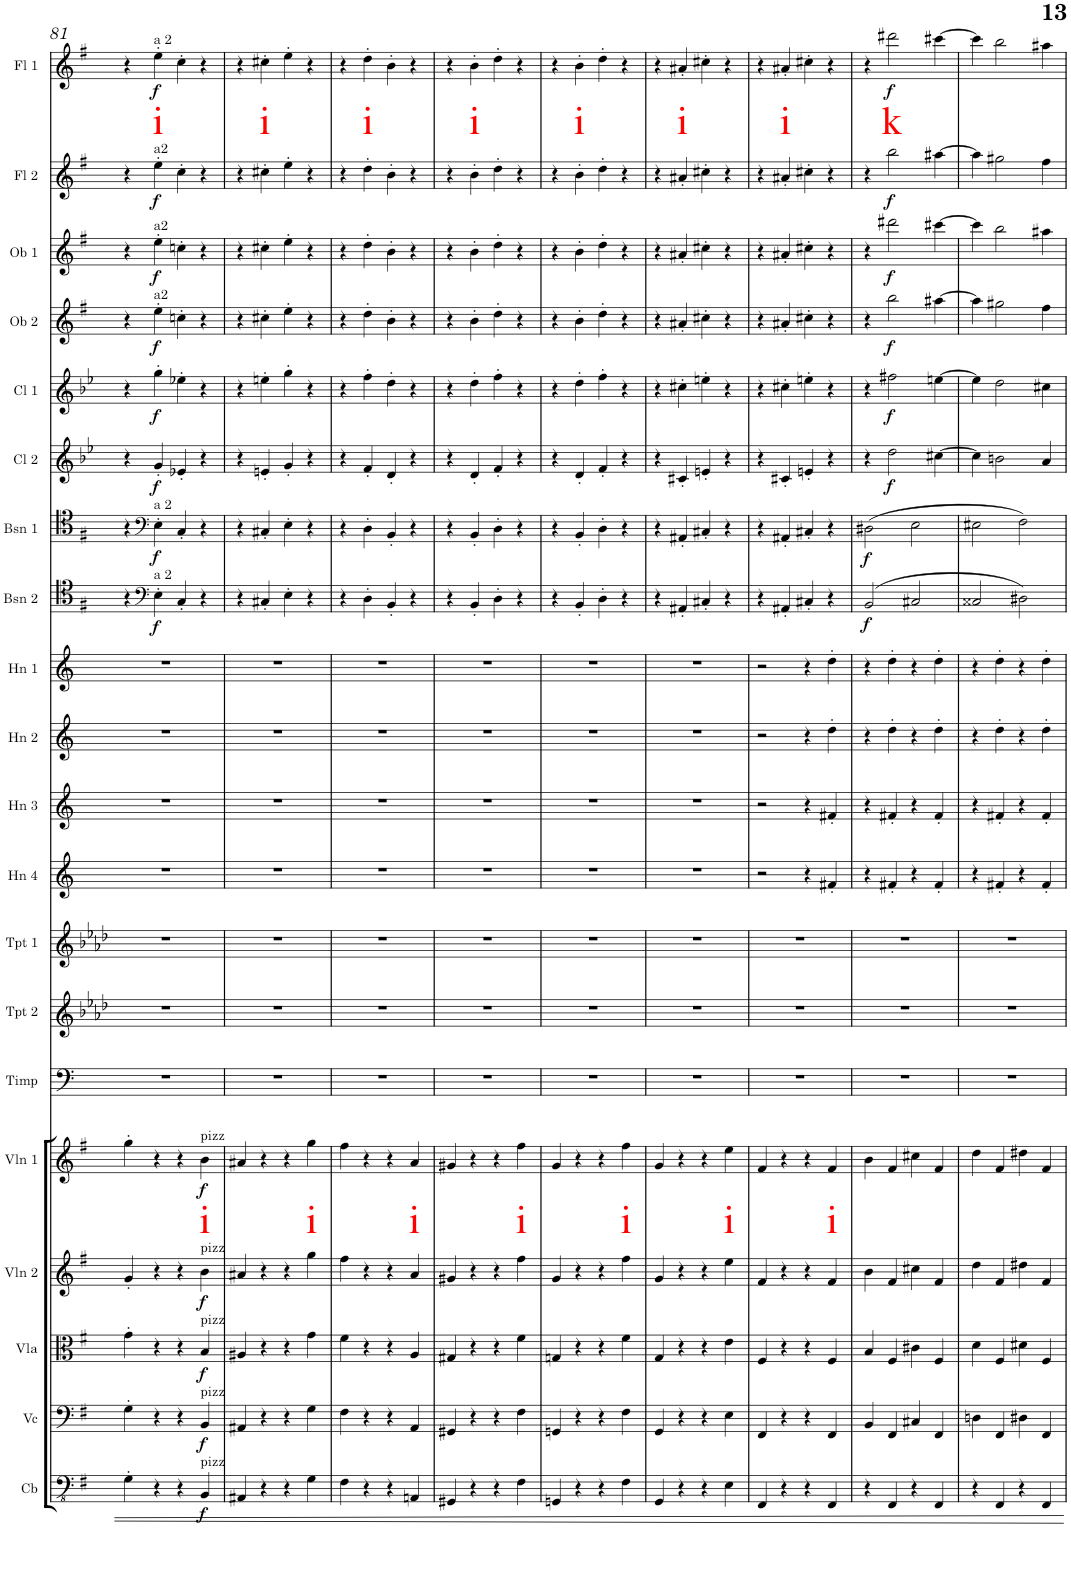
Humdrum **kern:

**kern	**dynam	**kern	**dynam	**kern	**dynam	**kern	**dynam	**kern	**text	**dynam	**kern	**kern	**kern	**kern	**kern	**kern	**kern	**kern	**dynam	**kern	**dynam	**kern	**dynam	**kern	**dynam	**kern	**dynam	**kern	**dynam	**kern	**dynam	**kern	**text	**dynam
*part20	*part20	*part19	*part19	*part18	*part18	*part17	*part17	*part16	*part16	*part16	*part15	*part14	*part13	*part12	*part11	*part10	*part9	*part8	*part8	*part7	*part7	*part6	*part6	*part5	*part5	*part4	*part4	*part3	*part3	*part2	*part2	*part1	*part1	*part1
*staff20	*staff20	*staff19	*staff19	*staff18	*staff18	*staff17	*staff17	*staff16	*staff16	*staff16	*staff15	*staff14	*staff13	*staff12	*staff11	*staff10	*staff9	*staff8	*staff8	*staff7	*staff7	*staff6	*staff6	*staff5	*staff5	*staff4	*staff4	*staff3	*staff3	*staff2	*staff2	*staff1	*staff1	*staff1
*I"Contrabass	*	*I"Violoncello	*	*I"Viola	*	*I"Violin 2	*	*I"Violin 1	*	*	*I"Timpani	*I"E Trumpet 2	*I"E Trumpet 1	*I"C Horn 4	*I"C Horn 3	*I"E Horn 2	*I"E Horn 1	*I"Bassoon 2	*	*I"Bassoon 1	*	*I"A Clarinet 2	*	*I"A Clarinet 1	*	*I"Oboe 2	*	*I"Oboe 1	*	*I"Flute 2	*	*I"Flute 1	*	*
*I'Cb	*	*I'Vc	*	*I'Vla	*	*I'Vln 2	*	*I'Vln 1	*	*	*I'Timp	*I'Tpt 2	*I'Tpt 1	*I'Hn 4	*I'Hn 3	*I'Hn 2	*I'Hn 1	*I'Bsn 2	*	*I'Bsn 1	*	*I'Cl 2	*	*I'Cl 1	*	*I'Ob 2	*	*I'Ob 1	*	*I'Fl 2	*	*I'Fl 1	*	*
!!LO:PB:g=z
*clefFv4	*	*clefF4	*	*clefC3	*	*clefG2	*	*clefG2	*	*	*clefF4	*clefG2	*clefG2	*clefG2	*clefG2	*clefG2	*clefG2	*clefC4	*	*clefC4	*	*clefG2	*	*clefG2	*	*clefG2	*	*clefG2	*	*clefG2	*	*clefG2	*	*
*Trd7c12	*	*	*	*	*	*	*	*	*	*	*	*Trd-2c-4	*Trd-2c-4	*Trd7c12	*Trd7c12	*Trd5c8	*Trd5c8	*	*	*	*	*Trd2c3	*	*Trd2c3	*	*	*	*	*	*	*	*	*	*
*k[f#]	*	*k[f#]	*	*k[f#]	*	*k[f#]	*	*k[f#]	*	*	*k[]	*k[b-e-a-d-]	*k[b-e-a-d-]	*k[]	*k[]	*k[]	*k[]	*k[f#]	*	*k[f#]	*	*k[b-e-]	*	*k[b-e-]	*	*k[f#]	*	*k[f#]	*	*k[f#]	*	*k[f#]	*	*
*M2/2	*	*M2/2	*	*M2/2	*	*M2/2	*	*M2/2	*	*	*M2/2	*M2/2	*M2/2	*M2/2	*M2/2	*M2/2	*M2/2	*M2/2	*	*M2/2	*	*M2/2	*	*M2/2	*	*M2/2	*	*M2/2	*	*M2/2	*	*M2/2	*	*
*met(c|)	*	*met(c|)	*	*met(c|)	*	*met(c|)	*	*met(c|)	*	*	*met(c|)	*met(c|)	*met(c|)	*met(c|)	*met(c|)	*met(c|)	*met(c|)	*met(c|)	*	*met(c|)	*	*met(c|)	*	*met(c|)	*	*met(c|)	*	*met(c|)	*	*met(c|)	*	*met(c|)	*	*
=81	=81	=81	=81	=81	=81	=81	=81	=81	=81	=81	=81	=81	=81	=81	=81	=81	=81	=81	=81	=81	=81	=81	=81	=81	=81	=81	=81	=81	=81	=81	=81	=81	=81	=81
4GG'\	.	4G'\	.	4g'\	.	4g'/	.	4gg'\	.	.	1r	1r	1r	1r	1r	1r	1r	4r	.	4r	.	4r	.	4r	.	4r	.	4r	.	4r	.	4r	.	.
*	*	*	*	*	*	*	*	*	*	*	*	*	*	*	*	*	*	*clefF4	*	*clefF4	*	*	*	*	*	*	*	*	*	*	*	*	*	*
!	!	!	!	!	!	!	!	!	!	!	!	!	!	!	!	!	!	!	!	!	!	!	!	!	!	!	!	!	!	!	!	!LO:TX:a:t=a 2	!	!
!	!	!	!	!	!	!	!	!	!	!	!	!	!	!	!	!	!	!	!	!	!	!	!	!	!	!	!	!	!	!LO:TX:a:t=a2	!	!	!	!
!	!	!	!	!	!	!	!	!	!	!	!	!	!	!	!	!	!	!	!	!	!	!	!	!	!	!	!	!LO:TX:a:t=a2	!	!	!	!	!	!
!	!	!	!	!	!	!	!	!	!	!	!	!	!	!	!	!	!	!	!	!	!	!	!	!	!	!LO:TX:a:t=a2	!	!	!	!	!	!	!	!
!	!	!	!	!	!	!	!	!	!	!	!	!	!	!	!	!	!	!	!	!LO:TX:a:t=a 2	!	!	!	!	!	!	!	!	!	!	!	!	!	!
!	!	!	!	!	!	!	!	!	!	!	!	!	!	!	!	!	!	!LO:TX:a:t=a 2	!	!	!	!	!	!	!	!	!	!	!	!	!	!	!	!
!	!	!	!	!	!	!	!	!	!	!	!	!	!	!	!	!	!	!	!LO:DY:b	!	!LO:DY:b	!	!LO:DY:b	!	!LO:DY:b	!	!LO:DY:b	!	!LO:DY:b	!	!LO:DY:b	!	!LO:LY:b:color=#FF0000	!LO:DY:b
4r	.	4r	.	4r	.	4r	.	4r	.	.	.	.	.	.	.	.	.	4E'\	f	4E'\	f	4g'/	f	4gg'\	f	4ee'\	f	4ee'\	f	4ee'\	f	4ee'\	i	f
4r	.	4r	.	4r	.	4r	.	4r	.	.	.	.	.	.	.	.	.	4C'/	.	4C'/	.	4e-X'/	.	4ee-X'\	.	4ccn'\	.	4ccn'\	.	4cc'\	.	4cc'\	.	.
!	!	!	!	!	!	!	!	!LO:TX:a:t=pizz	!	!	!	!	!	!	!	!	!	!	!	!	!	!	!	!	!	!	!	!	!	!	!	!	!	!
!	!	!	!	!	!	!LO:TX:a:t=pizz	!	!	!	!	!	!	!	!	!	!	!	!	!	!	!	!	!	!	!	!	!	!	!	!	!	!	!	!
!	!	!	!	!LO:TX:a:t=pizz	!	!	!	!	!	!	!	!	!	!	!	!	!	!	!	!	!	!	!	!	!	!	!	!	!	!	!	!	!	!
!	!	!LO:TX:a:t=pizz	!	!	!	!	!	!	!	!	!	!	!	!	!	!	!	!	!	!	!	!	!	!	!	!	!	!	!	!	!	!	!	!
!LO:TX:a:t=pizz	!	!	!	!	!	!	!	!	!	!	!	!	!	!	!	!	!	!	!	!	!	!	!	!	!	!	!	!	!	!	!	!	!	!
!	!LO:DY:b	!	!LO:DY:b	!	!LO:DY:b	!	!LO:DY:b	!	!LO:LY:b:color=#FF0000	!LO:DY:b	!	!	!	!	!	!	!	!	!	!	!	!	!	!	!	!	!	!	!	!	!	!	!	!
4BBB/	f	4BB/	f	4B/	f	4b\	f	4b\	i	f	.	.	.	.	.	.	.	4r	.	4r	.	4r	.	4r	.	4r	.	4r	.	4r	.	4r	.	.
=82	=82	=82	=82	=82	=82	=82	=82	=82	=82	=82	=82	=82	=82	=82	=82	=82	=82	=82	=82	=82	=82	=82	=82	=82	=82	=82	=82	=82	=82	=82	=82	=82	=82	=82
4AAA#X/	.	4AA#X/	.	4A#X/	.	4a#X/	.	4a#X/	.	.	1r	1r	1r	1r	1r	1r	1r	4r	.	4r	.	4r	.	4r	.	4r	.	4r	.	4r	.	4r	.	.
!	!	!	!	!	!	!	!	!	!	!	!	!	!	!	!	!	!	!	!	!	!	!	!	!	!	!	!	!	!	!	!	!	!LO:LY:b:color=#FF0000	!
4r	.	4r	.	4r	.	4r	.	4r	.	.	.	.	.	.	.	.	.	4C#X'/	.	4C#X'/	.	4en'/	.	4een'\	.	4cc#X'\	.	4cc#X'\	.	4cc#X'\	.	4cc#X'\	i	.
4r	.	4r	.	4r	.	4r	.	4r	.	.	.	.	.	.	.	.	.	4E'\	.	4E'\	.	4g'/	.	4gg'\	.	4ee'\	.	4ee'\	.	4ee'\	.	4ee'\	.	.
!	!	!	!	!	!	!	!	!	!LO:LY:b:color=#FF0000	!	!	!	!	!	!	!	!	!	!	!	!	!	!	!	!	!	!	!	!	!	!	!	!	!
4GG\	.	4G\	.	4g\	.	4gg\	.	4gg\	i	.	.	.	.	.	.	.	.	4r	.	4r	.	4r	.	4r	.	4r	.	4r	.	4r	.	4r	.	.
=83	=83	=83	=83	=83	=83	=83	=83	=83	=83	=83	=83	=83	=83	=83	=83	=83	=83	=83	=83	=83	=83	=83	=83	=83	=83	=83	=83	=83	=83	=83	=83	=83	=83	=83
4FF#\	.	4F#\	.	4f#\	.	4ff#\	.	4ff#\	.	.	1r	1r	1r	1r	1r	1r	1r	4r	.	4r	.	4r	.	4r	.	4r	.	4r	.	4r	.	4r	.	.
!	!	!	!	!	!	!	!	!	!	!	!	!	!	!	!	!	!	!	!	!	!	!	!	!	!	!	!	!	!	!	!	!	!LO:LY:b:color=#FF0000	!
4r	.	4r	.	4r	.	4r	.	4r	.	.	.	.	.	.	.	.	.	4D'\	.	4D'\	.	4f'/	.	4ff'\	.	4dd'\	.	4dd'\	.	4dd'\	.	4dd'\	i	.
4r	.	4r	.	4r	.	4r	.	4r	.	.	.	.	.	.	.	.	.	4BB'/	.	4BB'/	.	4d'/	.	4dd'\	.	4b'\	.	4b'\	.	4b'\	.	4b'\	.	.
!	!	!	!	!	!	!	!	!	!LO:LY:b:color=#FF0000	!	!	!	!	!	!	!	!	!	!	!	!	!	!	!	!	!	!	!	!	!	!	!	!	!
4AAAn/	.	4AA/	.	4A/	.	4a/	.	4a/	i	.	.	.	.	.	.	.	.	4r	.	4r	.	4r	.	4r	.	4r	.	4r	.	4r	.	4r	.	.
=84	=84	=84	=84	=84	=84	=84	=84	=84	=84	=84	=84	=84	=84	=84	=84	=84	=84	=84	=84	=84	=84	=84	=84	=84	=84	=84	=84	=84	=84	=84	=84	=84	=84	=84
4GGG#X/	.	4GG#X/	.	4G#X/	.	4g#X/	.	4g#X/	.	.	1r	1r	1r	1r	1r	1r	1r	4r	.	4r	.	4r	.	4r	.	4r	.	4r	.	4r	.	4r	.	.
!	!	!	!	!	!	!	!	!	!	!	!	!	!	!	!	!	!	!	!	!	!	!	!	!	!	!	!	!	!	!	!	!	!LO:LY:b:color=#FF0000	!
4r	.	4r	.	4r	.	4r	.	4r	.	.	.	.	.	.	.	.	.	4BB'/	.	4BB'/	.	4d'/	.	4dd'\	.	4b'\	.	4b'\	.	4b'\	.	4b'\	i	.
4r	.	4r	.	4r	.	4r	.	4r	.	.	.	.	.	.	.	.	.	4D'\	.	4D'\	.	4f'/	.	4ff'\	.	4dd'\	.	4dd'\	.	4dd'\	.	4dd'\	.	.
!	!	!	!	!	!	!	!	!	!LO:LY:b:color=#FF0000	!	!	!	!	!	!	!	!	!	!	!	!	!	!	!	!	!	!	!	!	!	!	!	!	!
4FF#\	.	4F#\	.	4f#\	.	4ff#\	.	4ff#\	i	.	.	.	.	.	.	.	.	4r	.	4r	.	4r	.	4r	.	4r	.	4r	.	4r	.	4r	.	.
=85	=85	=85	=85	=85	=85	=85	=85	=85	=85	=85	=85	=85	=85	=85	=85	=85	=85	=85	=85	=85	=85	=85	=85	=85	=85	=85	=85	=85	=85	=85	=85	=85	=85	=85
4GGGn/	.	4GGn/	.	4Gn/	.	4g/	.	4g/	.	.	1r	1r	1r	1r	1r	1r	1r	4r	.	4r	.	4r	.	4r	.	4r	.	4r	.	4r	.	4r	.	.
!	!	!	!	!	!	!	!	!	!	!	!	!	!	!	!	!	!	!	!	!	!	!	!	!	!	!	!	!	!	!	!	!	!LO:LY:b:color=#FF0000	!
4r	.	4r	.	4r	.	4r	.	4r	.	.	.	.	.	.	.	.	.	4BB'/	.	4BB'/	.	4d'/	.	4dd'\	.	4b'\	.	4b'\	.	4b'\	.	4b'\	i	.
4r	.	4r	.	4r	.	4r	.	4r	.	.	.	.	.	.	.	.	.	4D'\	.	4D'\	.	4f'/	.	4ff'\	.	4dd'\	.	4dd'\	.	4dd'\	.	4dd'\	.	.
!	!	!	!	!	!	!	!	!	!LO:LY:b:color=#FF0000	!	!	!	!	!	!	!	!	!	!	!	!	!	!	!	!	!	!	!	!	!	!	!	!	!
4FF#\	.	4F#\	.	4f#\	.	4ff#\	.	4ff#\	i	.	.	.	.	.	.	.	.	4r	.	4r	.	4r	.	4r	.	4r	.	4r	.	4r	.	4r	.	.
=86	=86	=86	=86	=86	=86	=86	=86	=86	=86	=86	=86	=86	=86	=86	=86	=86	=86	=86	=86	=86	=86	=86	=86	=86	=86	=86	=86	=86	=86	=86	=86	=86	=86	=86
4GGG/	.	4GG/	.	4G/	.	4g/	.	4g/	.	.	1r	1r	1r	1r	1r	1r	1r	4r	.	4r	.	4r	.	4r	.	4r	.	4r	.	4r	.	4r	.	.
!	!	!	!	!	!	!	!	!	!	!	!	!	!	!	!	!	!	!	!	!	!	!	!	!	!	!	!	!	!	!	!	!	!LO:LY:b:color=#FF0000	!
4r	.	4r	.	4r	.	4r	.	4r	.	.	.	.	.	.	.	.	.	4AA#X'/	.	4AA#X'/	.	4c#X'/	.	4cc#X'\	.	4a#X'/	.	4a#X'/	.	4a#X'/	.	4a#X'/	i	.
4r	.	4r	.	4r	.	4r	.	4r	.	.	.	.	.	.	.	.	.	4C#X'/	.	4C#X'/	.	4en'/	.	4een'\	.	4cc#X'\	.	4cc#X'\	.	4cc#X'\	.	4cc#X'\	.	.
!	!	!	!	!	!	!	!	!	!LO:LY:b:color=#FF0000	!	!	!	!	!	!	!	!	!	!	!	!	!	!	!	!	!	!	!	!	!	!	!	!	!
4EE\	.	4E\	.	4e\	.	4ee\	.	4ee\	i	.	.	.	.	.	.	.	.	4r	.	4r	.	4r	.	4r	.	4r	.	4r	.	4r	.	4r	.	.
=87	=87	=87	=87	=87	=87	=87	=87	=87	=87	=87	=87	=87	=87	=87	=87	=87	=87	=87	=87	=87	=87	=87	=87	=87	=87	=87	=87	=87	=87	=87	=87	=87	=87	=87
4FFF#/	.	4FF#/	.	4F#/	.	4f#/	.	4f#/	.	.	1r	1r	1r	2r	2r	2r	2r	4r	.	4r	.	4r	.	4r	.	4r	.	4r	.	4r	.	4r	.	.
!	!	!	!	!	!	!	!	!	!	!	!	!	!	!	!	!	!	!	!	!	!	!	!	!	!	!	!	!	!	!	!	!	!LO:LY:b:color=#FF0000	!
4r	.	4r	.	4r	.	4r	.	4r	.	.	.	.	.	.	.	.	.	4AA#X'/	.	4AA#X'/	.	4c#X'/	.	4cc#X'\	.	4a#X'/	.	4a#X'/	.	4a#X'/	.	4a#X'/	i	.
4r	.	4r	.	4r	.	4r	.	4r	.	.	.	.	.	4r	4r	4r	4r	4C#X'/	.	4C#X'/	.	4en'/	.	4een'\	.	4cc#X'\	.	4cc#X'\	.	4cc#X'\	.	4cc#X'\	.	.
!	!	!	!	!	!	!	!	!	!LO:LY:b:color=#FF0000	!	!	!	!	!	!	!	!	!	!	!	!	!	!	!	!	!	!	!	!	!	!	!	!	!
4FFF#/	.	4FF#/	.	4F#/	.	4f#/	.	4f#/	i	.	.	.	.	4f#X'/	4f#X'/	4dd'\	4dd'\	4r	.	4r	.	4r	.	4r	.	4r	.	4r	.	4r	.	4r	.	.
=88	=88	=88	=88	=88	=88	=88	=88	=88	=88	=88	=88	=88	=88	=88	=88	=88	=88	=88	=88	=88	=88	=88	=88	=88	=88	=88	=88	=88	=88	=88	=88	=88	=88	=88
!	!	!	!	!	!	!	!	!	!	!	!	!	!	!	!	!	!	!	!LO:DY:b	!	!LO:DY:b	!	!	!	!	!	!	!	!	!	!	!	!	!
4r	.	4BB/	.	4B/	.	4b\	.	4b\	.	.	1r	1r	1r	4r	4r	4r	4r	(2BB/	f	(2D#X\	f	4r	.	4r	.	4r	.	4r	.	4r	.	4r	.	.
!	!	!	!	!	!	!	!	!	!	!	!	!	!	!	!	!	!	!	!	!	!	!	!LO:DY:b	!	!LO:DY:b	!	!LO:DY:b	!	!LO:DY:b	!	!LO:DY:b	!	!LO:LY:b:color=#FF0000	!LO:DY:b
4FFF#/	.	4FF#/	.	4F#/	.	4f#/	.	4f#/	.	.	.	.	.	4f#X'/	4f#X'/	4dd'\	4dd'\	.	.	.	.	2dd\	f	2ff#X\	f	2bb\	f	2ddd#X\	f	2bb\	f	2ddd#X\	k	f
4r	.	4C#X/	.	4c#X\	.	4cc#X\	.	4cc#X\	.	.	.	.	.	4r	4r	4r	4r	2C#X/	.	2E\	.	.	.	.	.	.	.	.	.	.	.	.	.	.
4FFF#/	.	4FF#/	.	4F#/	.	4f#/	.	4f#/	.	.	.	.	.	4f#'/	4f#'/	4dd'\	4dd'\	.	.	.	.	[4cc#X\	.	[4een\	.	[4aa#X\	.	[4ccc#X\	.	[4aa#X\	.	[4ccc#X\	.	.
=89	=89	=89	=89	=89	=89	=89	=89	=89	=89	=89	=89	=89	=89	=89	=89	=89	=89	=89	=89	=89	=89	=89	=89	=89	=89	=89	=89	=89	=89	=89	=89	=89	=89	=89
4r	.	4Dn\	.	4d\	.	4dd\	.	4dd\	.	.	1r	1r	1r	4r	4r	4r	4r	2C##X/	.	2E#X\	.	4cc#\]	.	4ee\]	.	4aa#\]	.	4ccc#\]	.	4aa#\]	.	4ccc#\]	.	.
4FFF#/	.	4FF#/	.	4F#/	.	4f#/	.	4f#/	.	.	.	.	.	4f#X'/	4f#X'/	4dd'\	4dd'\	.	.	.	.	2bn\	.	2dd\	.	2gg#X\	.	2bb\	.	2gg#X\	.	2bb\	.	.
4r	.	4D#X\	.	4d#X\	.	4dd#X\	.	4dd#X\	.	.	.	.	.	4r	4r	4r	4r	2D#X\)	.	2F#\)	.	.	.	.	.	.	.	.	.	.	.	.	.	.
4FFF#/	.	4FF#/	.	4F#/	.	4f#/	.	4f#/	.	.	.	.	.	4f#'/	4f#'/	4dd'\	4dd'\	.	.	.	.	4a/	.	4cc#X\	.	4ff#\	.	4aa#X\	.	4ff#\	.	4aa#X\	.	.
=	=	=	=	=	=	=	=	=	=	=	=	=	=	=	=	=	=	=	=	=	=	=	=	=	=	=	=	=	=	=	=	=	=	=
*-	*-	*-	*-	*-	*-	*-	*-	*-	*-	*-	*-	*-	*-	*-	*-	*-	*-	*-	*-	*-	*-	*-	*-	*-	*-	*-	*-	*-	*-	*-	*-	*-	*-	*-
